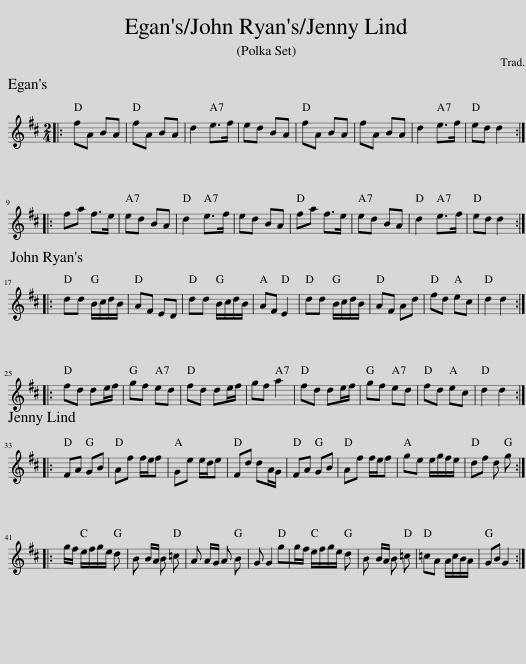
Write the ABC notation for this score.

X:1
L:1/8
M:2/4
I:linebreak $
K:D
V:1 treble
V:1
|: fA BA | fA BA | d2 e>f | ed BA | fA BA | %5
 fA BA | d2 e>f | ed d2 ::$ fa f>e | ed BA | %10
 d2 e>f | ed BA | fa f>e | ed BA | d2 e>f | %15
 ed d2 ::$ dd B/c/d/B/ | AF ED | dd B/c/d/B/ | AF E2 | %20
 dd B/c/d/B/ | AF Ad | fd ec | d2 d2 ::$ fd de/f/ | %25
 gf ed | fd de/f/ | gf a2 | fd de/f/ | gf ed | %30
 fd ec | d2 d2 ::$ FA GB | Af f/e/f | Ge e/d/e | %35
 Fd dA/G/ | FA GB | Af f/e/f | ge e/g/f/e/ | df d g ::$ %40
 g/f/ e/f/g/e/ d | B B/A/ B =c | A A/G/ A B | G G2 g |g/f/ e/f/g/e/ d | %45
 B B/A/ B =c | =cA A/c/B/A/ | GB G2 :| %48
